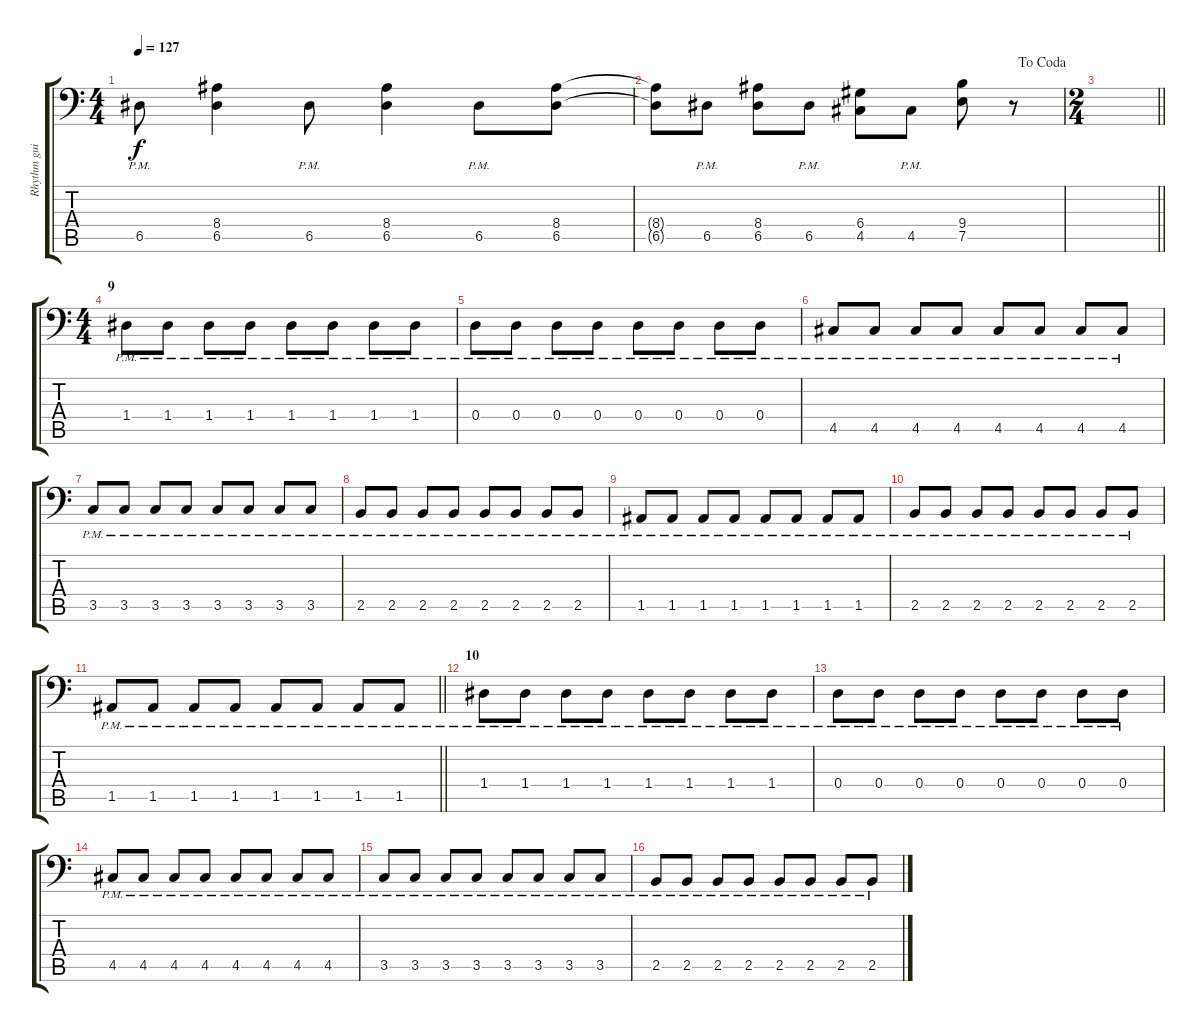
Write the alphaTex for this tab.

\track ("Rhythm guitar" "Rhythm gui") {instrument distortionguitar}
\staff {score tabs}
\tuning (E3 B2 G2 D2 A1 E1) {hide}
\ts (4 4)
\tempo 127
\clef f4
\ks c
6.5{pm}.8{dy f} (8.4 6.5).4 6.5{pm}.8 (8.4 6.5).4 6.5{pm}.8 (8.4 6.5).8 |
\jump dacoda
(8.4{t} 6.5{t}).8 6.5{pm}.8 (8.4 6.5).8 6.5{pm}.8 (6.4 4.5).8 4.5{pm}.8 (9.4 7.5).8 r.8 |
\ts (2 4)
\barLineRight lightlight
|
\ts (4 4)
\section ("" "9")
1.4{pm}.8 1.4{pm}.8 1.4{pm}.8 1.4{pm}.8 1.4{pm}.8 1.4{pm}.8 1.4{pm}.8 1.4{pm}.8 |
0.4{pm}.8 0.4{pm}.8 0.4{pm}.8 0.4{pm}.8 0.4{pm}.8 0.4{pm}.8 0.4{pm}.8 0.4{pm}.8 |
4.5{pm}.8 4.5{pm}.8 4.5{pm}.8 4.5{pm}.8 4.5{pm}.8 4.5{pm}.8 4.5{pm}.8 4.5{pm}.8 |
3.5{pm}.8 3.5{pm}.8 3.5{pm}.8 3.5{pm}.8 3.5{pm}.8 3.5{pm}.8 3.5{pm}.8 3.5{pm}.8 |
2.5{pm}.8 2.5{pm}.8 2.5{pm}.8 2.5{pm}.8 2.5{pm}.8 2.5{pm}.8 2.5{pm}.8 2.5{pm}.8 |
1.5{pm}.8 1.5{pm}.8 1.5{pm}.8 1.5{pm}.8 1.5{pm}.8 1.5{pm}.8 1.5{pm}.8 1.5{pm}.8 |
2.5{pm}.8 2.5{pm}.8 2.5{pm}.8 2.5{pm}.8 2.5{pm}.8 2.5{pm}.8 2.5{pm}.8 2.5{pm}.8 |
\barLineRight lightlight
1.5{pm}.8 1.5{pm}.8 1.5{pm}.8 1.5{pm}.8 1.5{pm}.8 1.5{pm}.8 1.5{pm}.8 1.5{pm}.8 |
\section ("" "10")
1.4{pm}.8 1.4{pm}.8 1.4{pm}.8 1.4{pm}.8 1.4{pm}.8 1.4{pm}.8 1.4{pm}.8 1.4{pm}.8 |
0.4{pm}.8 0.4{pm}.8 0.4{pm}.8 0.4{pm}.8 0.4{pm}.8 0.4{pm}.8 0.4{pm}.8 0.4{pm}.8 |
4.5{pm}.8 4.5{pm}.8 4.5{pm}.8 4.5{pm}.8 4.5{pm}.8 4.5{pm}.8 4.5{pm}.8 4.5{pm}.8 |
3.5{pm}.8 3.5{pm}.8 3.5{pm}.8 3.5{pm}.8 3.5{pm}.8 3.5{pm}.8 3.5{pm}.8 3.5{pm}.8 |
2.5{pm}.8 2.5{pm}.8 2.5{pm}.8 2.5{pm}.8 2.5{pm}.8 2.5{pm}.8 2.5{pm}.8 2.5{pm}.8
